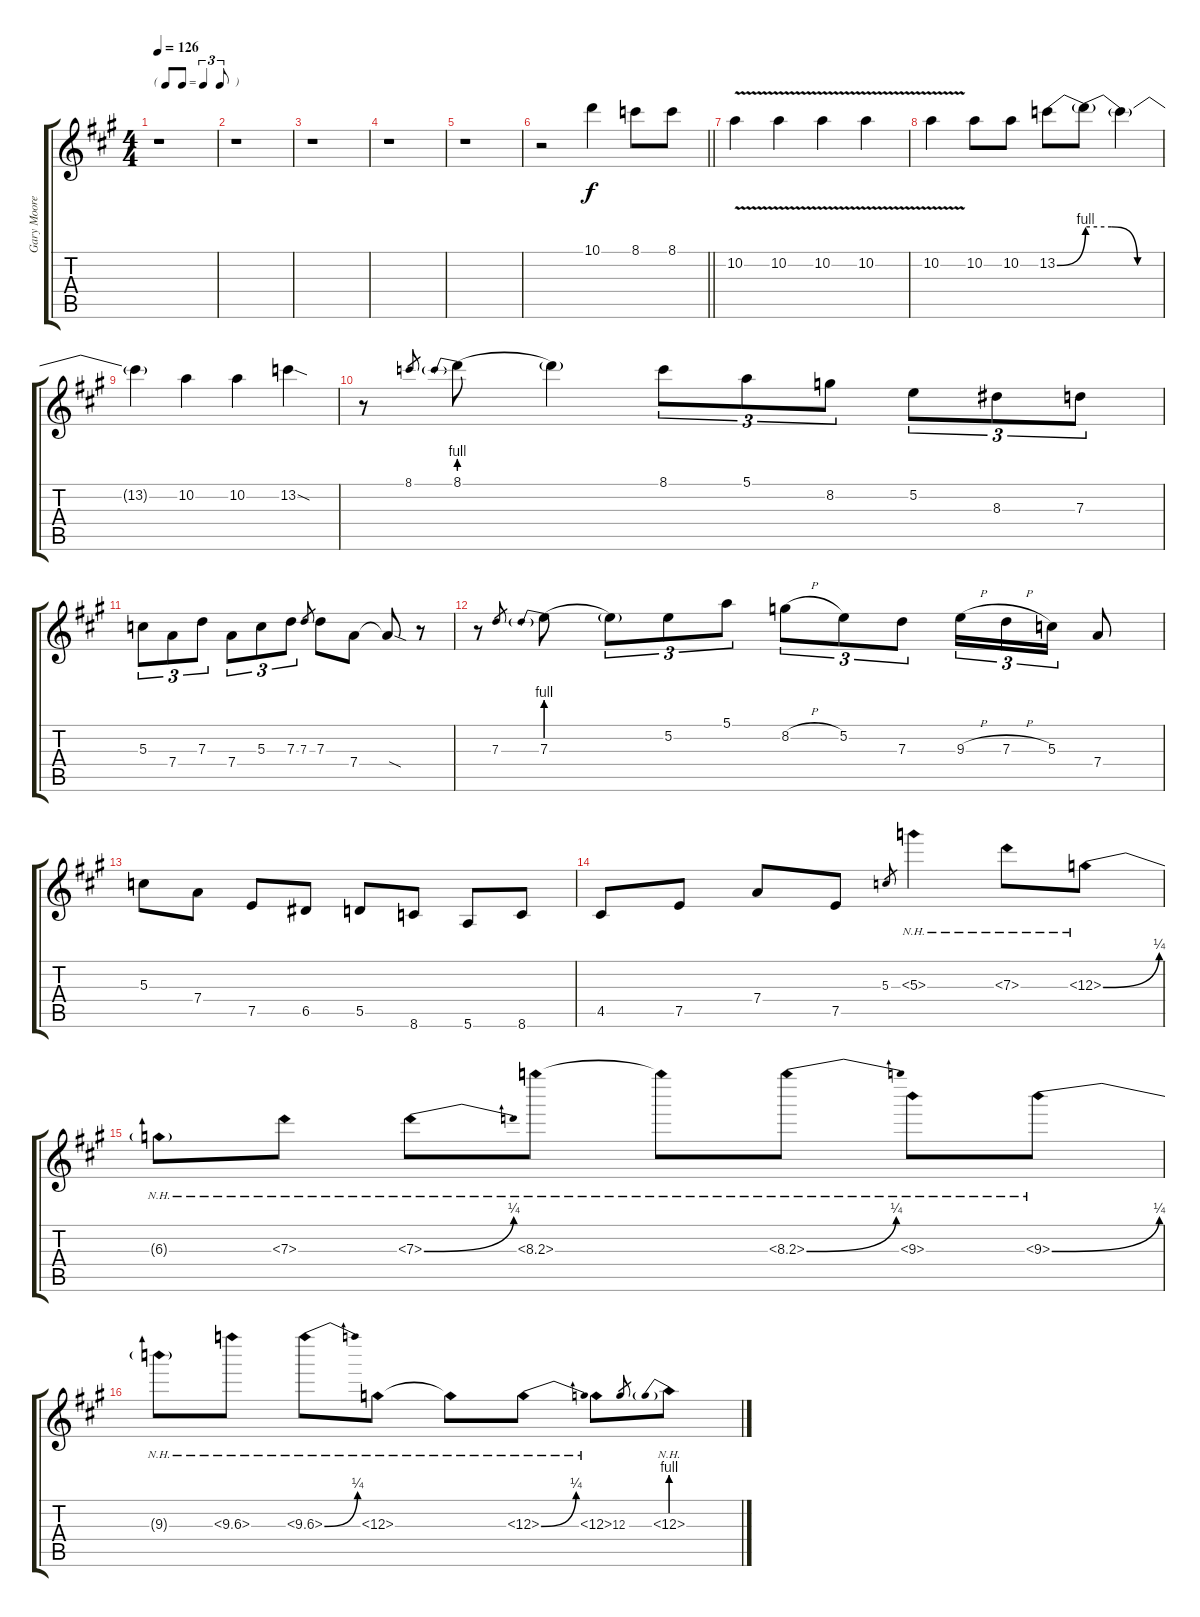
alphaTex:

\track ("Gary Moore" "Gary Moore") {instrument distortionguitar}
\staff {score tabs}
\tuning (E4 B3 G3 D3 A2 E2) {hide}
\ts (4 4)
\tf triplet8th
\tempo 126
\clef g2
\ks a
r.1{dy f} |
r.1 |
r.1 |
r.1 |
r.1 |
\barLineRight lightlight
r.2 10.1.4 8.1.8 8.1.8 |
10.2{v}.4 10.2{v}.4 10.2{v}.4 10.2{v}.4 |
10.2{v}.4 10.2.8 10.2.8 13.2{be (bend 0 0 60 4)}.8 13.2{be (custom 0 4 20 4 40 0 60 0) t}.8 13.2{t}.4 |
13.2{t}.4 10.2.4 10.2.4 13.2{sod}.4 |
r.8 8.1.8{gr} 8.1{be (prebend 0 4 60 4)}.8 8.1{t}.4 8.1.8{tu (3 2)} 5.1.8{tu (3 2)} 8.2.8{tu (3 2)} 5.2.8{tu (3 2)} 8.3.8{tu (3 2)} 7.3.8{tu (3 2)} |
5.3.8{tu (3 2)} 7.4.8{tu (3 2)} 7.3.8{tu (3 2)} 7.4.8{tu (3 2)} 5.3.8{tu (3 2)} 7.3.8{tu (3 2)} 7.3.8{gr} 7.3.8 7.4.8 7.4{sod t}.8 r.8 |
r.8 7.3.8{gr} 7.3{be (prebend 0 4 60 4)}.8 7.3{t}.8{tu (3 2)} 5.2.8{tu (3 2)} 5.1.8{tu (3 2)} 8.2{h}.8{tu (3 2)} 5.2.8{tu (3 2)} 7.3.8{tu (3 2)} 9.3{h}.16{tu (3 2)} 7.3{h}.16{tu (3 2)} 5.3.16{tu (3 2)} 7.4.8 |
5.3.8 7.4.8 7.5.8 6.5.8 5.5.8 8.6.8 5.6.8 8.6.8 |
4.5.8 7.5.8 7.4.8 7.5.8 5.3.8{gr} 5.3{nh}.4 7.3{nh}.8 6.3{be (bend 0 0 60 1) nh}.8 |
6.3{nh t}.8 7.3{nh}.8 7.3{be (bend 0 0 60 1) nh}.8 8.3{nh}.8 8.3{nh t}.8 8.3{be (bend 0 0 60 1) nh}.8 9.3{nh}.8 9.3{be (bend 0 0 60 1) nh}.8 |
9.3{nh t}.8 10.3{nh}.8 10.3{be (bend 0 0 60 1) nh}.8 11.3{nh}.8 11.3{nh t}.8 11.3{be (bend 0 0 60 1) nh}.8 12.3{nh}.8 12.3.8{gr} 12.3{be (prebend 0 4 60 4) nh}.8
